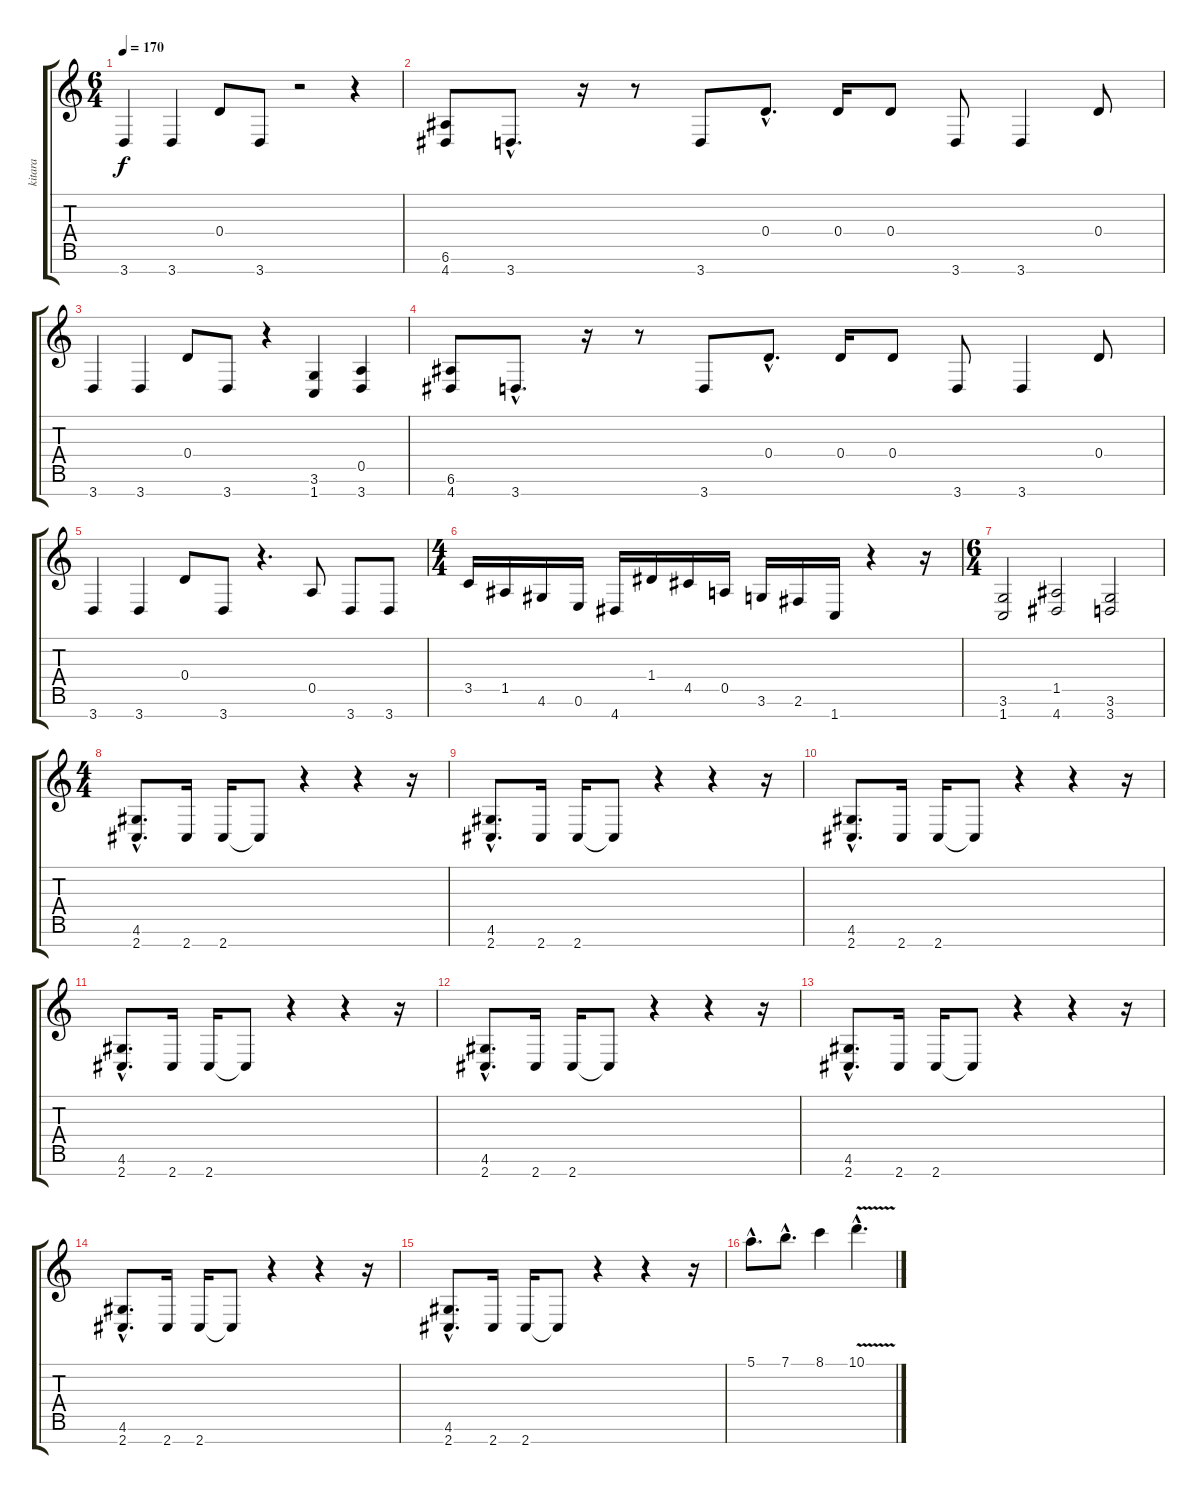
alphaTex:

\track ("kitara" "kitara") {instrument distortionguitar}
\staff {score tabs}
\tuning (E4 B3 G3 D3 A2 E2 B1) {hide}
\ts (6 4)
\tempo 170
\clef g2
\ks c
3.7.4{dy f} 3.7.4 0.4.8 3.7.8 r.2 r.4 |
(6.6 4.7).8 3.7{hac}.8{d} r.16 r.8 3.7.8 0.4{hac}.8{d} 0.4.16 0.4.8 3.7.8 3.7.4 0.4.8 |
3.7.4 3.7.4 0.4.8 3.7.8 r.4 (3.6 1.7).4 (0.5 3.7).4 |
(6.6 4.7).8{volume 11} 3.7{hac}.8{d} r.16 r.8 3.7.8 0.4{hac}.8{d} 0.4.16 0.4.8 3.7.8 3.7.4 0.4.8 |
3.7.4 3.7.4 0.4.8 3.7.8 r.4{d} 0.5.8 3.7.8 3.7.8 |
\ts (4 4)
3.5.16 1.5.16 4.6.16 0.6.16 4.7.16 1.4.16 4.5.16 0.5.16 3.6.16 2.6.16 1.7.16 r.4 r.16 |
\ts (6 4)
(3.6 1.7).2{volume 12} (1.5 4.7).2 (3.6 3.7).2 |
\ts (4 4)
(4.6{hac} 2.7{hac}).8{d volume 10} 2.7.16 2.7.16 2.7{t}.8 r.4 r.4 r.16 |
(4.6{hac} 2.7{hac}).8{d} 2.7.16 2.7.16 2.7{t}.8 r.4 r.4 r.16 |
(4.6{hac} 2.7{hac}).8{d} 2.7.16 2.7.16 2.7{t}.8 r.4 r.4 r.16 |
(4.6{hac} 2.7{hac}).8{d} 2.7.16 2.7.16 2.7{t}.8 r.4 r.4 r.16 |
(4.6{hac} 2.7{hac}).8{d} 2.7.16 2.7.16 2.7{t}.8 r.4 r.4 r.16 |
(4.6{hac} 2.7{hac}).8{d} 2.7.16 2.7.16 2.7{t}.8 r.4 r.4 r.16 |
(4.6{hac} 2.7{hac}).8{d} 2.7.16 2.7.16 2.7{t}.8 r.4 r.4 r.16 |
(4.6{hac} 2.7{hac}).8{d} 2.7.16 2.7.16 2.7{t}.8 r.4 r.4 r.16 |
5.1{hac}.8{d instrument lead2sawtooth} 7.1{hac}.8{d} 8.1.4 10.1{v hac}.4{d}
